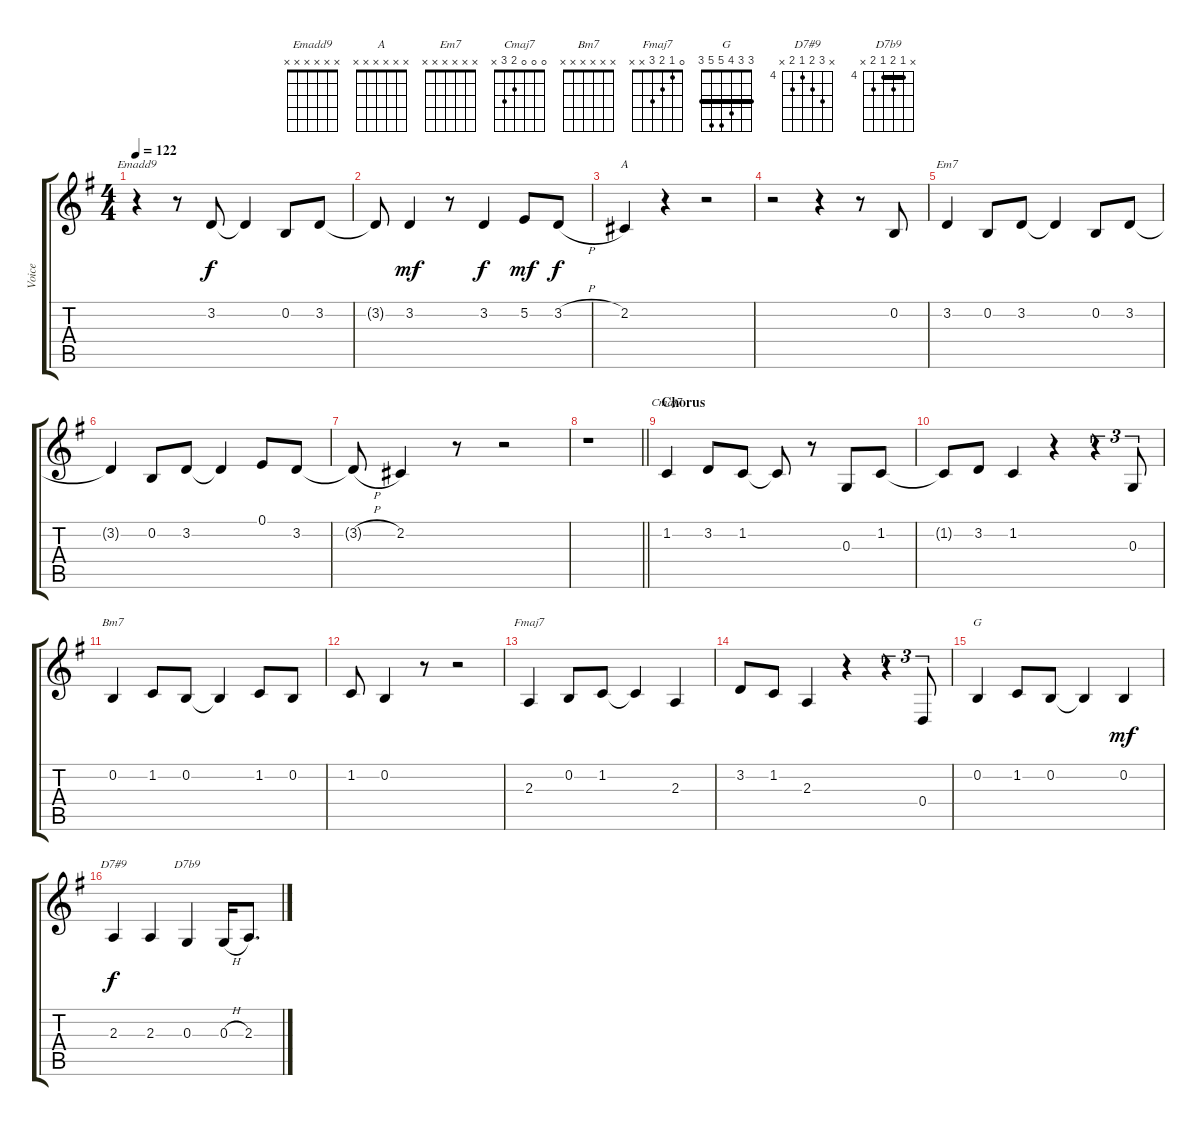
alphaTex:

\track ("Voice" "Voice") {instrument bassoon}
\staff {score tabs}
\tuning (E4 B3 G3 D3 A2 E2) {hide}
\chord ("Emadd9" x x x x x x)
\chord ("A" x x x x x x)
\chord ("Em7" x x x x x x)
\chord ("Cmaj7" 0 0 0 2 3 x)
\chord ("Bm7" x x x x x x)
\chord ("Fmaj7" 0 1 2 3 x x)
\chord ("G" 3 3 4 5 5 3) {barre 3}
\chord ("D7#9" x 6 5 4 5 x) {firstfret 4}
\chord ("D7b9" x 4 5 4 5 x) {firstfret 4 barre 4}
\ts (4 4)
\tempo 122
\clef g2
\ks eminor
r.4{ch "Emadd9" dy f} r.8 3.2.8 3.2{t}.4 0.2.8 3.2.8 |
3.2{t}.8 3.2.4{dy mf} r.8 3.2.4{dy f} 5.2.8{dy mf} 3.2{h}.8{dy f} |
2.2.4{ch "A"} r.4 r.2 |
r.2 r.4 r.8 0.2.8 |
3.2.4{ch "Em7"} 0.2.8 3.2.8 3.2{t}.4 0.2.8 3.2.8 |
3.2{t}.4 0.2.8 3.2.8 3.2{t}.4 0.1.8 3.2.8 |
3.2{h t}.8 2.2.4 r.8 r.2 |
\barLineRight lightlight
r.1 |
\section ("" "Chorus")
1.2.4{ch "Cmaj7"} 3.2.8 1.2.8 1.2{t}.8 r.8 0.3.8 1.2.8 |
1.2{t}.8 3.2.8 1.2.4 r.4 r.4{tu (3 2)} 0.3.8{tu (3 2)} |
0.2.4{ch "Bm7"} 1.2.8 0.2.8 0.2{t}.4 1.2.8 0.2.8 |
1.2.8 0.2.4 r.8 r.2 |
2.3.4{ch "Fmaj7"} 0.2.8 1.2.8 1.2{t}.4 2.3.4 |
3.2.8 1.2.8 2.3.4 r.4 r.4{tu (3 2)} 0.4.8{tu (3 2)} |
0.2.4{ch "G"} 1.2.8 0.2.8 0.2{t}.4 0.2.4{dy mf} |
2.3.4{ch "D7#9" dy f} 2.3.4 0.3.4{ch "D7b9"} 0.3{h}.16 2.3.8{d}
